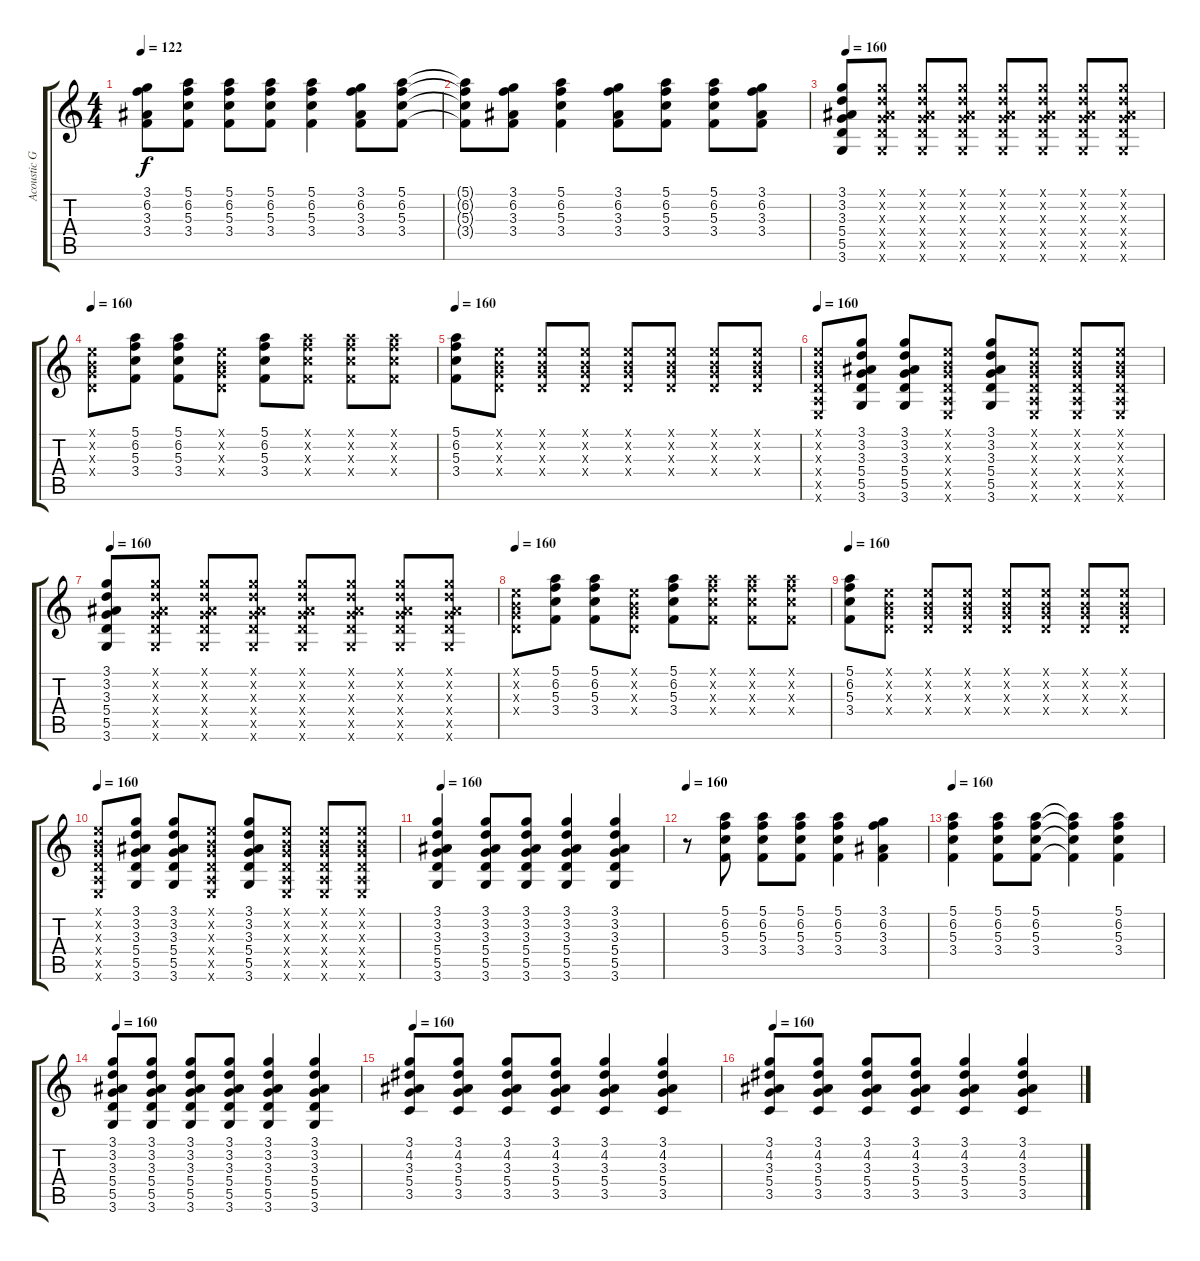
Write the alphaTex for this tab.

\track ("Acoustic Guitar" "Acoustic G") {instrument acousticguitarsteel}
\staff {score tabs}
\tuning (E4 B3 G3 D3 A2 E2) {hide}
\ts (4 4)
\tempo 122
\clef g2
\ks c
(3.1 6.2 3.3 3.4).8{dy f} (5.1 6.2 5.3 3.4).8 (5.1 6.2 5.3 3.4).8 (5.1 6.2 5.3 3.4).8 (5.1 6.2 5.3 3.4).4 (3.1 6.2 3.3 3.4).8 (5.1 6.2 5.3 3.4).8 |
(5.1{t} 6.2{t} 5.3{t} 3.4{t}).8 (3.1 6.2 3.3 3.4).8 (5.1 6.2 5.3 3.4).4 (3.1 6.2 3.3 3.4).8 (5.1 6.2 5.3 3.4).8 (5.1 6.2 5.3 3.4).8 (3.1 6.2 3.3 3.4).8 |
\tempo 160
(3.1 3.2 3.3 5.4 5.5 3.6).8 (3.1{x} 3.2{x} 3.3{x} 5.4{x} 5.5{x} 3.6{x}).8 (3.1{x} 3.2{x} 3.3{x} 5.4{x} 5.5{x} 3.6{x}).8 (3.1{x} 3.2{x} 3.3{x} 5.4{x} 5.5{x} 3.6{x}).8 (3.1{x} 3.2{x} 3.3{x} 5.4{x} 5.5{x} 3.6{x}).8 (3.1{x} 3.2{x} 3.3{x} 5.4{x} 5.5{x} 3.6{x}).8 (3.1{x} 3.2{x} 3.3{x} 5.4{x} 5.5{x} 3.6{x}).8 (3.1{x} 3.2{x} 3.3{x} 5.4{x} 5.5{x} 3.6{x}).8 |
\tempo 160
(0.1{x} 0.2{x} 0.3{x} 0.4{x}).8 (5.1 6.2 5.3 3.4).8 (5.1 6.2 5.3 3.4).8 (0.1{x} 0.2{x} 0.3{x} 0.4{x}).8 (5.1 6.2 5.3 3.4).8 (5.1{x} 6.2{x} 5.3{x} 3.4{x}).8 (5.1{x} 6.2{x} 5.3{x} 3.4{x}).8 (5.1{x} 6.2{x} 5.3{x} 3.4{x}).8 |
\tempo 160
(5.1 6.2 5.3 3.4).8 (0.1{x} 0.2{x} 0.3{x} 0.4{x}).8 (0.1{x} 0.2{x} 0.3{x} 0.4{x}).8 (0.1{x} 0.2{x} 0.3{x} 0.4{x}).8 (0.1{x} 0.2{x} 0.3{x} 0.4{x}).8 (0.1{x} 0.2{x} 0.3{x} 0.4{x}).8 (0.1{x} 0.2{x} 0.3{x} 0.4{x}).8 (0.1{x} 0.2{x} 0.3{x} 0.4{x}).8 |
\tempo 160
(0.1{x} 0.2{x} 0.3{x} 0.4{x} 0.5{x} 0.6{x}).8 (3.1 3.2 3.3 5.4 5.5 3.6).8 (3.1 3.2 3.3 5.4 5.5 3.6).8 (0.1{x} 0.2{x} 0.3{x} 0.4{x} 0.5{x} 0.6{x}).8 (3.1 3.2 3.3 5.4 5.5 3.6).8 (0.1{x} 0.2{x} 0.3{x} 0.4{x} 0.5{x} 0.6{x}).8 (0.1{x} 0.2{x} 0.3{x} 0.4{x} 0.5{x} 0.6{x}).8 (0.1{x} 0.2{x} 0.3{x} 0.4{x} 0.5{x} 0.6{x}).8 |
\tempo 160
(3.1 3.2 3.3 5.4 5.5 3.6).8 (3.1{x} 3.2{x} 3.3{x} 5.4{x} 5.5{x} 3.6{x}).8 (3.1{x} 3.2{x} 3.3{x} 5.4{x} 5.5{x} 3.6{x}).8 (3.1{x} 3.2{x} 3.3{x} 5.4{x} 5.5{x} 3.6{x}).8 (3.1{x} 3.2{x} 3.3{x} 5.4{x} 5.5{x} 3.6{x}).8 (3.1{x} 3.2{x} 3.3{x} 5.4{x} 5.5{x} 3.6{x}).8 (3.1{x} 3.2{x} 3.3{x} 5.4{x} 5.5{x} 3.6{x}).8 (3.1{x} 3.2{x} 3.3{x} 5.4{x} 5.5{x} 3.6{x}).8 |
\tempo 160
(0.1{x} 0.2{x} 0.3{x} 0.4{x}).8 (5.1 6.2 5.3 3.4).8 (5.1 6.2 5.3 3.4).8 (0.1{x} 0.2{x} 0.3{x} 0.4{x}).8 (5.1 6.2 5.3 3.4).8 (5.1{x} 6.2{x} 5.3{x} 3.4{x}).8 (5.1{x} 6.2{x} 5.3{x} 3.4{x}).8 (5.1{x} 6.2{x} 5.3{x} 3.4{x}).8 |
\tempo 160
(5.1 6.2 5.3 3.4).8 (0.1{x} 0.2{x} 0.3{x} 0.4{x}).8 (0.1{x} 0.2{x} 0.3{x} 0.4{x}).8 (0.1{x} 0.2{x} 0.3{x} 0.4{x}).8 (0.1{x} 0.2{x} 0.3{x} 0.4{x}).8 (0.1{x} 0.2{x} 0.3{x} 0.4{x}).8 (0.1{x} 0.2{x} 0.3{x} 0.4{x}).8 (0.1{x} 0.2{x} 0.3{x} 0.4{x}).8 |
\tempo 160
(0.1{x} 0.2{x} 0.3{x} 0.4{x} 0.5{x} 0.6{x}).8 (3.1 3.2 3.3 5.4 5.5 3.6).8 (3.1 3.2 3.3 5.4 5.5 3.6).8 (0.1{x} 0.2{x} 0.3{x} 0.4{x} 0.5{x} 0.6{x}).8 (3.1 3.2 3.3 5.4 5.5 3.6).8 (0.1{x} 0.2{x} 0.3{x} 0.4{x} 0.5{x} 0.6{x}).8 (0.1{x} 0.2{x} 0.3{x} 0.4{x} 0.5{x} 0.6{x}).8 (0.1{x} 0.2{x} 0.3{x} 0.4{x} 0.5{x} 0.6{x}).8 |
\tempo 160
(3.1 3.2 3.3 5.4 5.5 3.6).4 (3.1 3.2 3.3 5.4 5.5 3.6).8 (3.1 3.2 3.3 5.4 5.5 3.6).8 (3.1 3.2 3.3 5.4 5.5 3.6).4 (3.1 3.2 3.3 5.4 5.5 3.6).4 |
\tempo 160
r.8 (5.1 6.2 5.3 3.4).8 (5.1 6.2 5.3 3.4).8 (5.1 6.2 5.3 3.4).8 (5.1 6.2 5.3 3.4).4 (3.1 6.2 3.3 3.4).4 |
\tempo 160
(5.1 6.2 5.3 3.4).4 (5.1 6.2 5.3 3.4).8 (5.1 6.2 5.3 3.4).8 (5.1{t} 6.2{t} 5.3{t} 3.4{t}).4 (5.1 6.2 5.3 3.4).4 |
\tempo 160
(3.1 3.2 3.3 5.4 5.5 3.6).8 (3.1 3.2 3.3 5.4 5.5 3.6).8 (3.1 3.2 3.3 5.4 5.5 3.6).8 (3.1 3.2 3.3 5.4 5.5 3.6).8 (3.1 3.2 3.3 5.4 5.5 3.6).4 (3.1 3.2 3.3 5.4 5.5 3.6).4 |
\tempo 160
(3.1 4.2 3.3 5.4 3.5).8 (3.1 4.2 3.3 5.4 3.5).8 (3.1 4.2 3.3 5.4 3.5).8 (3.1 4.2 3.3 5.4 3.5).8 (3.1 4.2 3.3 5.4 3.5).4 (3.1 4.2 3.3 5.4 3.5).4 |
\tempo 160
(3.1 4.2 3.3 5.4 3.5).8 (3.1 4.2 3.3 5.4 3.5).8 (3.1 4.2 3.3 5.4 3.5).8 (3.1 4.2 3.3 5.4 3.5).8 (3.1 4.2 3.3 5.4 3.5).4 (3.1 4.2 3.3 5.4 3.5).4
